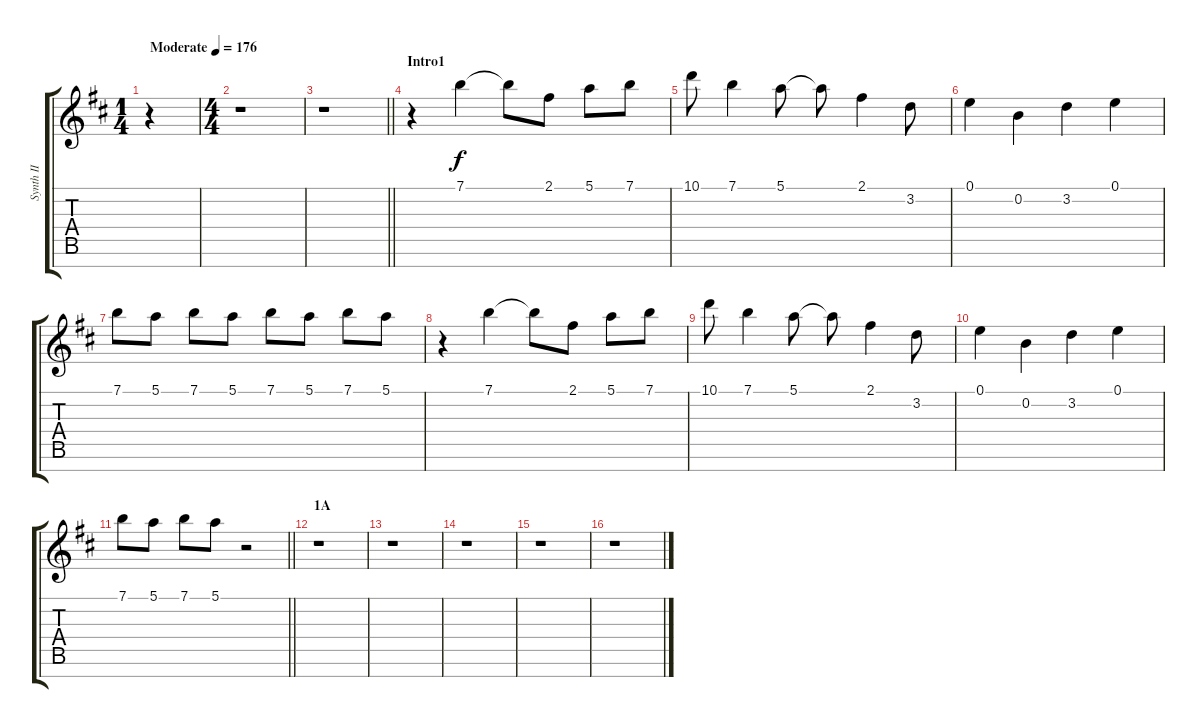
\track ("Synth II" "Synth II") {instrument lead2sawtooth}
\staff {score tabs}
\tuning (E5 B4 G4 D4 A3 E3 B2) {hide}
\ts (1 4)
\tempo (176 "Moderate")
\clef g2
\ks d
r.4{dy f instrument lead2sawtooth} |
\ts (4 4)
r.1 |
\barLineRight lightlight
r.1 |
\section ("" "Intro1")
r.4 7.1.4 7.1{t}.8 2.1.8 5.1.8 7.1.8 |
10.1.8 7.1.4 5.1.8 5.1{t}.8 2.1.4 3.2.8 |
0.1.4 0.2.4 3.2.4 0.1.4 |
7.1.8 5.1.8 7.1.8 5.1.8 7.1.8 5.1.8 7.1.8 5.1.8 |
r.4 7.1.4 7.1{t}.8 2.1.8 5.1.8 7.1.8 |
10.1.8 7.1.4 5.1.8 5.1{t}.8 2.1.4 3.2.8 |
0.1.4 0.2.4 3.2.4 0.1.4 |
\barLineRight lightlight
7.1.8 5.1.8 7.1.8 5.1.8 r.2 |
\section ("" "1A")
r.1 |
r.1 |
r.1 |
r.1 |
r.1
